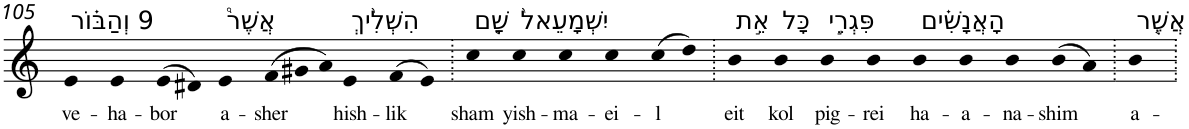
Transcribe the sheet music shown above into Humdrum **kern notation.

**kern	**text
*part1	*part1
*staff1	*staff1
*I"Piano	*
*I'Pno	*
!!LO:PB:g=z
*clefG2	*
*k[]	*
=105	=105
!LO:TX:a:t=9 וְהַבּ֗וֹר	!
!	!LO:LY:b
4e	ve-
!	!LO:LY:b
4e	-ha-
!	!LO:LY:b
(>8e	-bor
8d#X)	.
!LO:TX:a:t=אֲשֶׁר֩	!
!	!LO:LY:b
4e	a-
*Xtuplet	*
!	!LO:LY:b
(>12f	-sher
12g#X	.
12a)	.
!LO:TX:a:t=הִשְׁלִ֨יךְ	!
!	!LO:LY:b
4e	hish-
!	!LO:LY:b
(>8f	-lik
8e)	.
=106.	=106.
!LO:TX:a:t=שָׁ֤ם	!
!	!LO:LY:b
4cc	sham
!LO:TX:a:t=יִשְׁמָעֵאל֙	!
!	!LO:LY:b
4cc	yish-
!	!LO:LY:b
4cc	-ma-
!	!LO:LY:b
4cc	-ei-
!	!LO:LY:b
(>8cc	-l
8dd)	.
=107.	=107.
!LO:TX:a:t=אֵ֣ת	!
!	!LO:LY:b
4b	eit
!LO:TX:a:t=כָּל	!
!	!LO:LY:b
4b	kol
!LO:TX:a:t=פִּגְרֵ֣י	!
!	!LO:LY:b
4b	pig-
!	!LO:LY:b
4b	-rei
!LO:TX:a:t=הָאֲנָשִׁ֗ים	!
!	!LO:LY:b
4b	ha-
!	!LO:LY:b
4b	-a-
!	!LO:LY:b
4b	-na-
!	!LO:LY:b
(>8b	-shim
8a)	.
=108.	=108.
!LO:TX:a:t=אֲשֶׁ֤ר	!
!	!LO:LY:b
4b	a-
=.	=.
*-	*-
